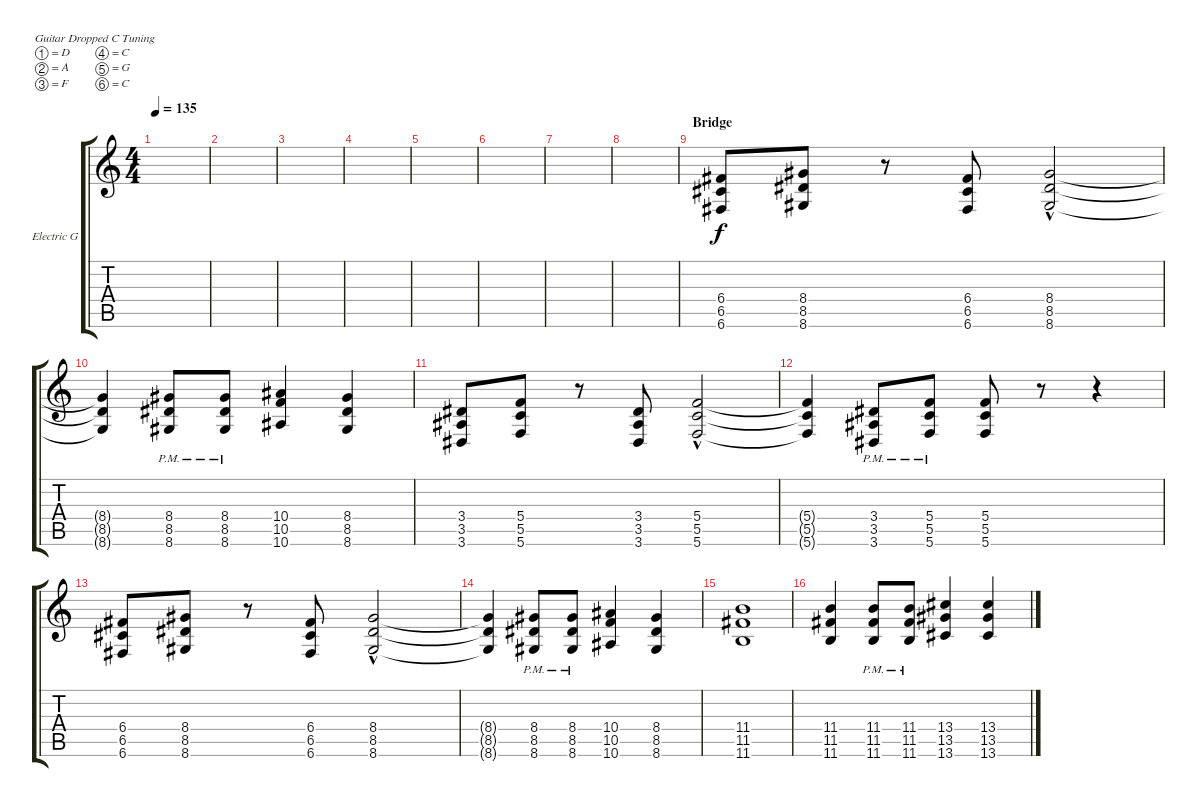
\defaultSystemsLayout 4
\bracketExtendMode groupsimilarinstruments
\firstSystemTrackNameOrientation horizontal
\otherSystemsTrackNameOrientation horizontal
\track ("Electric Guitar" "Electric G") {instrument distortionguitar}
\staff {score tabs}
\tuning (D4 A3 F3 C3 G2 C2)
\ts (4 4)
\tempo 135
\clef g2
\scale
1.11728
\ks c
|
\scale
0.960908 |
\scale
0.960908 |
\scale
0.960908 |
\scale
1.11728 |
\scale
0.960908 |
\scale
0.960908 |
\scale
0.960908 |
\section ("" "Bridge")
\scale
1.11728 (6.6 6.5 6.4).8 (8.4 8.5 8.6).8 r.8 (6.6 6.5 6.4).8 (8.4{hac} 8.5 8.6).2 |
\scale
0.960908 (8.4{t} 8.5{t} 8.6{t}).4 (8.4{pm} 8.5{pm} 8.6{pm}).8 (8.4{pm} 8.5{pm} 8.6{pm}).8 (10.4 10.5 10.6).4 (8.6 8.5 8.4).4 |
\scale
0.960908 (3.6 3.5 3.4).8 (5.4 5.5 5.6).8 r.8 (3.6 3.5 3.4).8 (5.4{hac} 5.5 5.6).2 |
\scale
0.960908 (5.4{t} 5.5{t} 5.6{t}).4 (3.4{pm} 3.5{pm} 3.6{pm}).8 (5.4{pm} 5.5{pm} 5.6{pm}).8 (5.4 5.5 5.6).8 r.8 r.4 |
\scale
1.11728 (6.6 6.5 6.4).8 (8.4 8.5 8.6).8 r.8 (6.6 6.5 6.4).8 (8.4{hac} 8.5 8.6).2 |
\scale
0.960908 (8.4{t} 8.5{t} 8.6{t}).4 (8.4{pm} 8.5{pm} 8.6{pm}).8 (8.4{pm} 8.5{pm} 8.6{pm}).8 (10.4 10.5 10.6).4 (8.6 8.5 8.4).4 |
\scale
0.960908 (11.4 11.5 11.6).1 |
\scale
0.960908 (11.6 11.5 11.4).4 (11.4{pm} 11.5{pm} 11.6{pm}).8 (11.6{pm} 11.5{pm} 11.4{pm}).8 (13.4 13.5 13.6).4 (13.5 13.4 13.6).4
